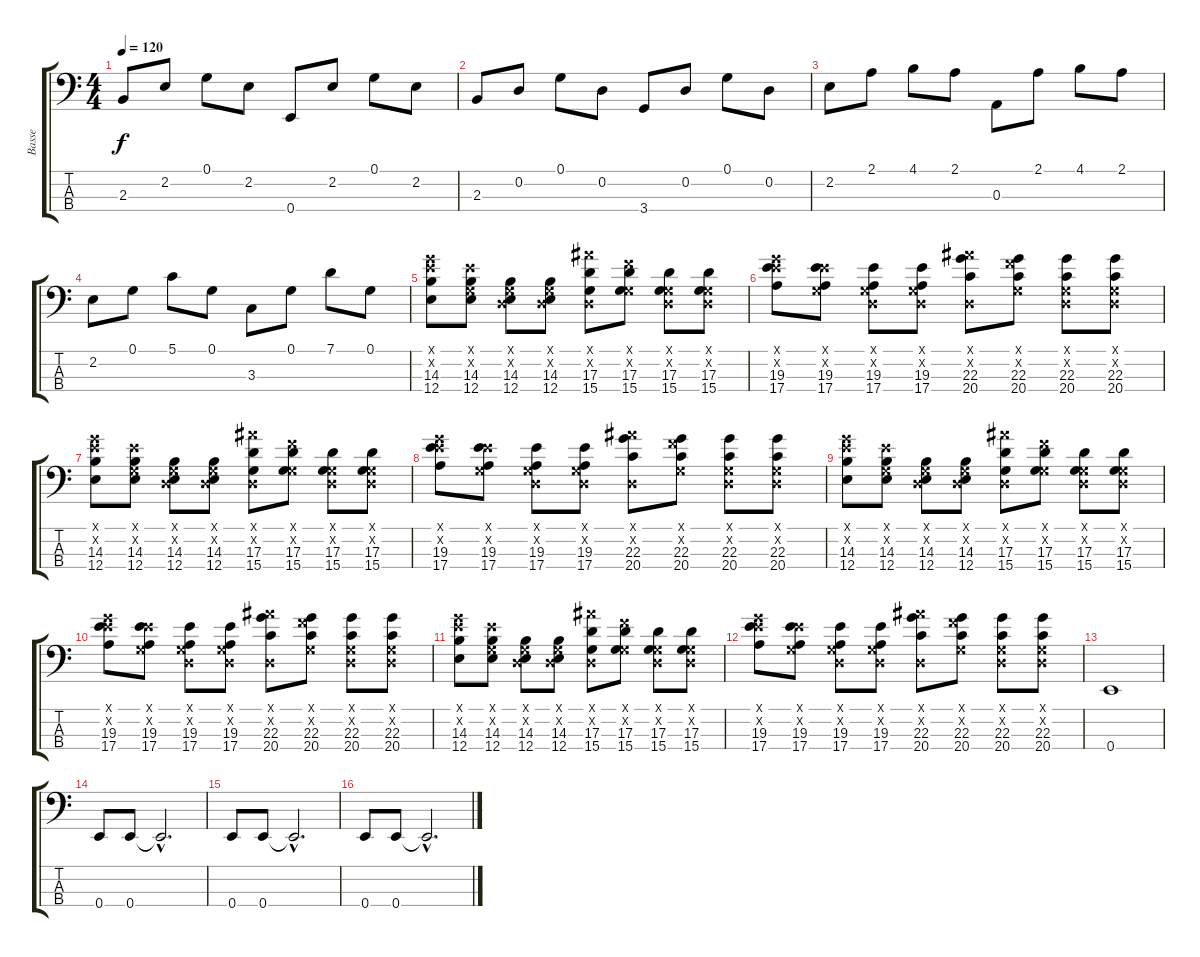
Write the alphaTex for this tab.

\track ("Basse" "Basse") {instrument acousticbass}
\staff {score tabs}
\tuning (G2 D2 A1 E1) {hide}
\ts (4 4)
\tempo 120
\clef f4
\ks c
2.3.8{dy f} 2.2.8 0.1.8 2.2.8 0.4.8 2.2.8 0.1.8 2.2.8 |
2.3.8 0.2.8 0.1.8 0.2.8 3.4.8 0.2.8 0.1.8 0.2.8 |
2.2.8 2.1.8 4.1.8 2.1.8 0.3.8 2.1.8 4.1.8 2.1.8 |
2.2.8 0.1.8 5.1.8 0.1.8 3.3.8 0.1.8 7.1.8 0.1.8 |
(12.1{x} 14.2{x} 14.3 12.4).8 (0.1{x} 14.2{x} 14.3 12.4).8 (0.1{x} 0.2{x} 14.3 12.4).8 (0.1{x} 0.2{x} 14.3 12.4).8 (15.1{x} 0.2{x} 17.3 15.4).8 (0.1{x} 15.2{x} 17.3 15.4).8 (0.1{x} 0.2{x} 17.3 15.4).8 (0.1{x} 0.2{x} 17.3 15.4).8 |
(12.1{x} 14.2{x} 19.3 17.4).8 (0.1{x} 14.2{x} 19.3 17.4).8 (0.1{x} 0.2{x} 19.3 17.4).8 (0.1{x} 0.2{x} 19.3 17.4).8 (15.1{x} 0.2{x} 22.3 20.4).8 (0.1{x} 15.2{x} 22.3 20.4).8 (0.1{x} 0.2{x} 22.3 20.4).8 (0.1{x} 0.2{x} 22.3 20.4).8 |
(12.1{x} 14.2{x} 14.3 12.4).8 (0.1{x} 14.2{x} 14.3 12.4).8 (0.1{x} 0.2{x} 14.3 12.4).8 (0.1{x} 0.2{x} 14.3 12.4).8 (15.1{x} 0.2{x} 17.3 15.4).8 (0.1{x} 15.2{x} 17.3 15.4).8 (0.1{x} 0.2{x} 17.3 15.4).8 (0.1{x} 0.2{x} 17.3 15.4).8 |
(12.1{x} 14.2{x} 19.3 17.4).8 (0.1{x} 14.2{x} 19.3 17.4).8 (0.1{x} 0.2{x} 19.3 17.4).8 (0.1{x} 0.2{x} 19.3 17.4).8 (15.1{x} 0.2{x} 22.3 20.4).8 (0.1{x} 15.2{x} 22.3 20.4).8 (0.1{x} 0.2{x} 22.3 20.4).8 (0.1{x} 0.2{x} 22.3 20.4).8 |
(12.1{x} 14.2{x} 14.3 12.4).8 (0.1{x} 14.2{x} 14.3 12.4).8 (0.1{x} 0.2{x} 14.3 12.4).8 (0.1{x} 0.2{x} 14.3 12.4).8 (15.1{x} 0.2{x} 17.3 15.4).8 (0.1{x} 15.2{x} 17.3 15.4).8 (0.1{x} 0.2{x} 17.3 15.4).8 (0.1{x} 0.2{x} 17.3 15.4).8 |
(12.1{x} 14.2{x} 19.3 17.4).8 (0.1{x} 14.2{x} 19.3 17.4).8 (0.1{x} 0.2{x} 19.3 17.4).8 (0.1{x} 0.2{x} 19.3 17.4).8 (15.1{x} 0.2{x} 22.3 20.4).8 (0.1{x} 15.2{x} 22.3 20.4).8 (0.1{x} 0.2{x} 22.3 20.4).8 (0.1{x} 0.2{x} 22.3 20.4).8 |
(12.1{x} 14.2{x} 14.3 12.4).8 (0.1{x} 14.2{x} 14.3 12.4).8 (0.1{x} 0.2{x} 14.3 12.4).8 (0.1{x} 0.2{x} 14.3 12.4).8 (15.1{x} 0.2{x} 17.3 15.4).8 (0.1{x} 15.2{x} 17.3 15.4).8 (0.1{x} 0.2{x} 17.3 15.4).8 (0.1{x} 0.2{x} 17.3 15.4).8 |
(12.1{x} 14.2{x} 19.3 17.4).8 (0.1{x} 14.2{x} 19.3 17.4).8 (0.1{x} 0.2{x} 19.3 17.4).8 (0.1{x} 0.2{x} 19.3 17.4).8 (15.1{x} 0.2{x} 22.3 20.4).8 (0.1{x} 15.2{x} 22.3 20.4).8 (0.1{x} 0.2{x} 22.3 20.4).8 (0.1{x} 0.2{x} 22.3 20.4).8 |
\section ("" "")
0.4.1 |
0.4.8 0.4.8 0.4{hac t}.2{d} |
0.4.8 0.4.8 0.4{hac t}.2{d} |
0.4.8 0.4.8 0.4{hac t}.2{d}
